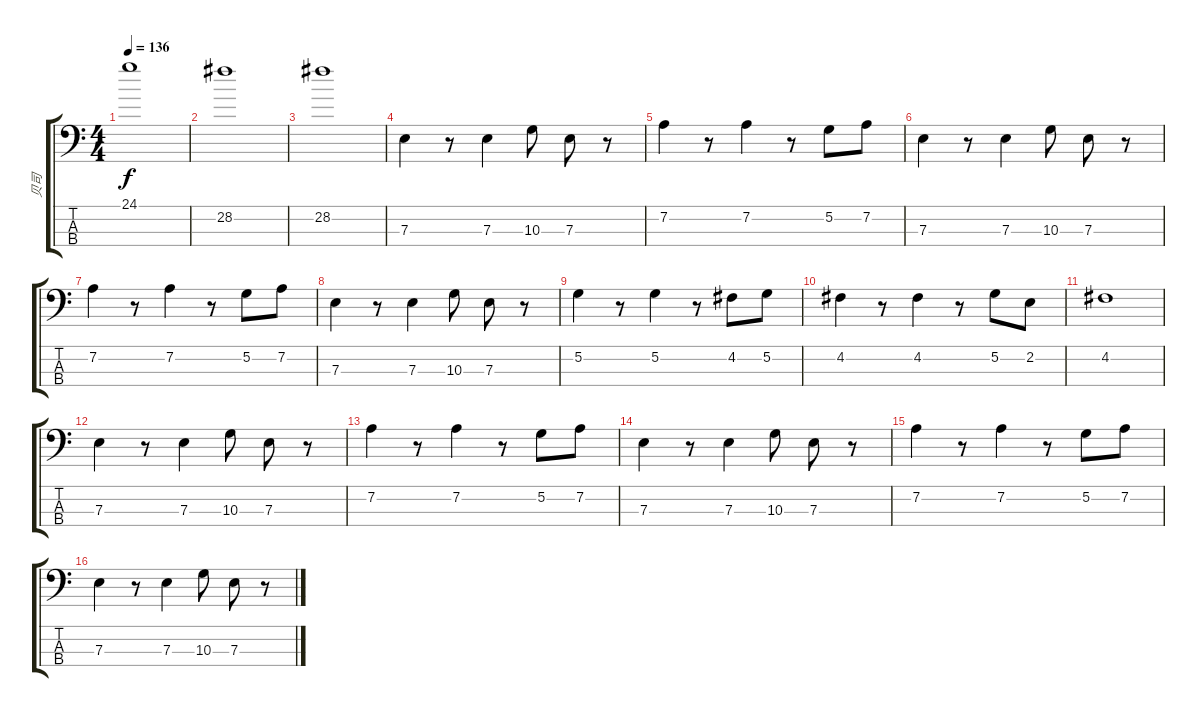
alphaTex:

\track ("贝司" "贝司") {instrument acousticguitarnylon}
\staff {score tabs}
\tuning (G2 D2 A1 E1) {hide}
\ts (4 4)
\tempo 136
\clef f4
\ks c
24.1.1{dy f} |
28.2.1 |
28.2.1 |
7.3.4 r.8 7.3.4 10.3.8 7.3.8 r.8 |
7.2.4 r.8 7.2.4 r.8 5.2.8 7.2.8 |
7.3.4 r.8 7.3.4 10.3.8 7.3.8 r.8 |
7.2.4 r.8 7.2.4 r.8 5.2.8 7.2.8 |
7.3.4 r.8 7.3.4 10.3.8 7.3.8 r.8 |
5.2.4 r.8 5.2.4 r.8 4.2.8 5.2.8 |
4.2.4 r.8 4.2.4 r.8 5.2.8 2.2.8 |
4.2.1 |
7.3.4 r.8 7.3.4 10.3.8 7.3.8 r.8 |
7.2.4 r.8 7.2.4 r.8 5.2.8 7.2.8 |
7.3.4 r.8 7.3.4 10.3.8 7.3.8 r.8 |
7.2.4 r.8 7.2.4 r.8 5.2.8 7.2.8 |
7.3.4 r.8 7.3.4 10.3.8 7.3.8 r.8
